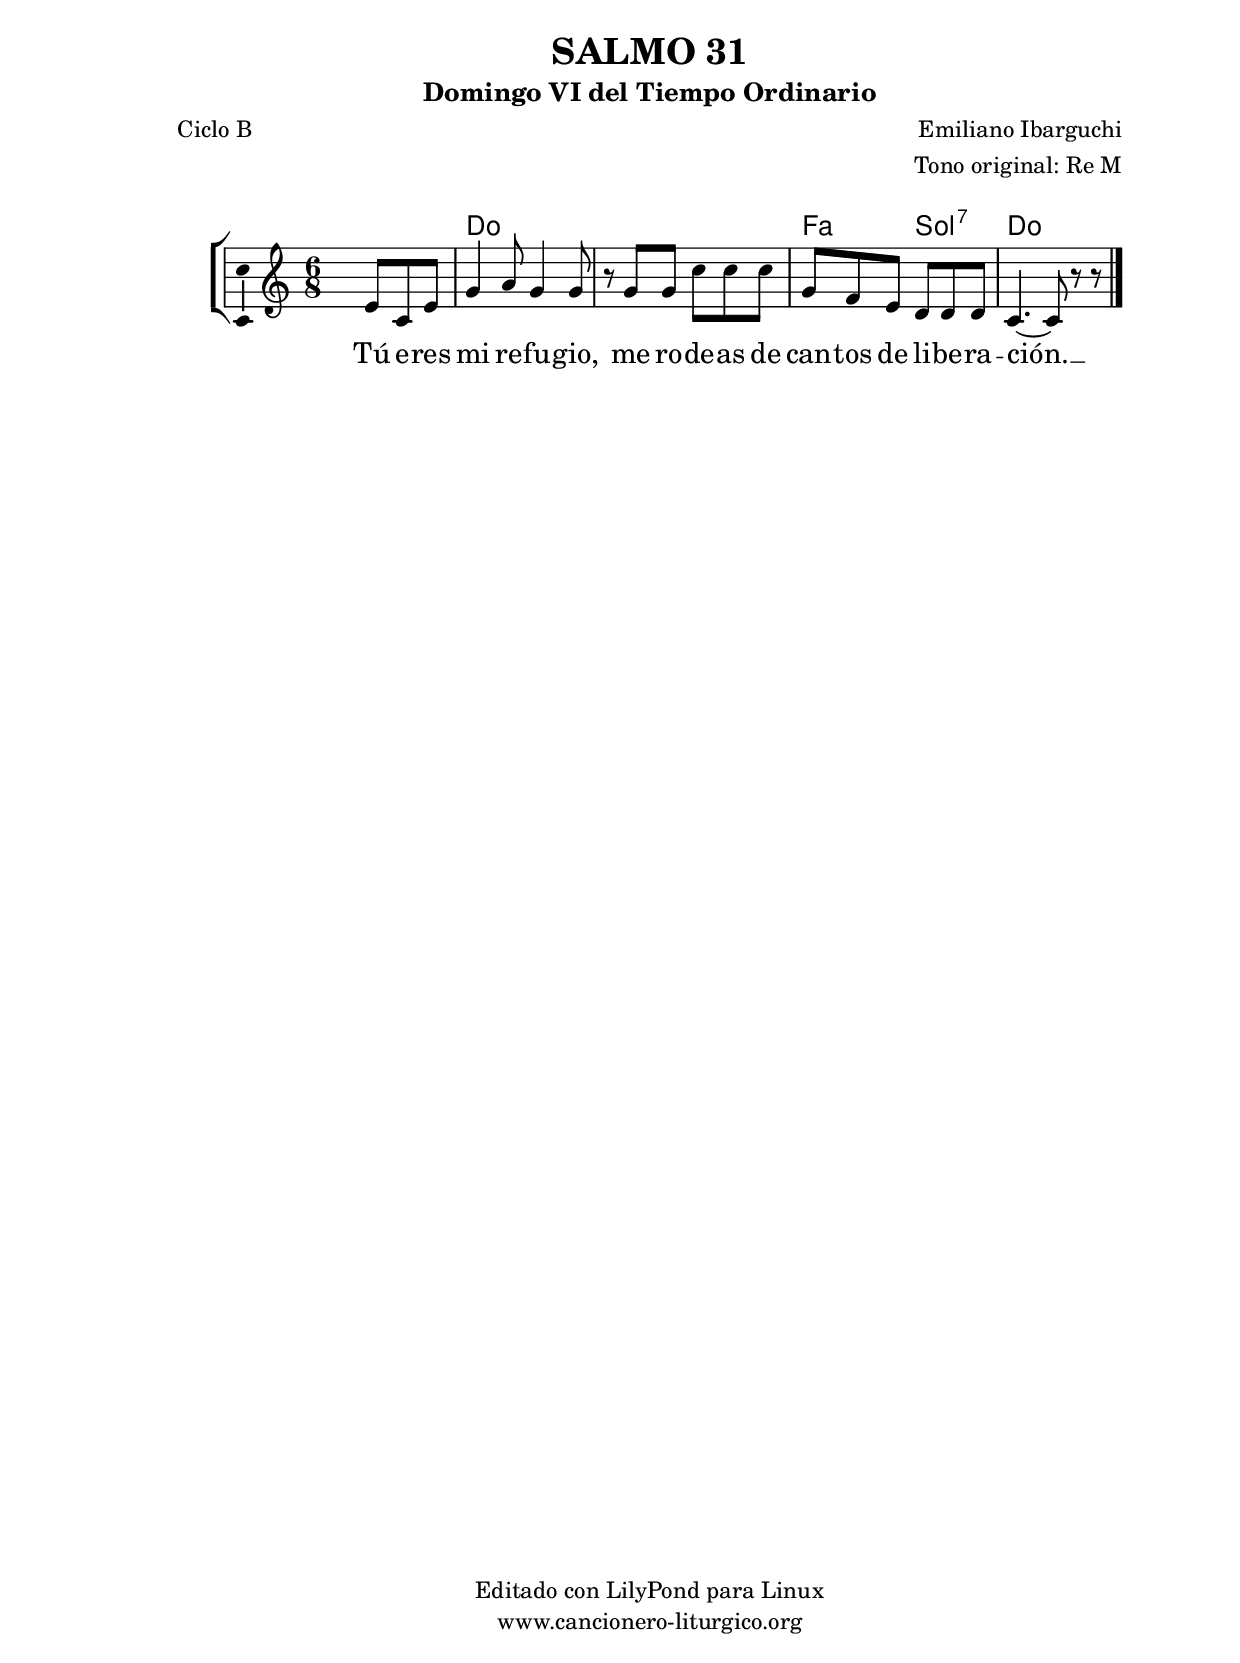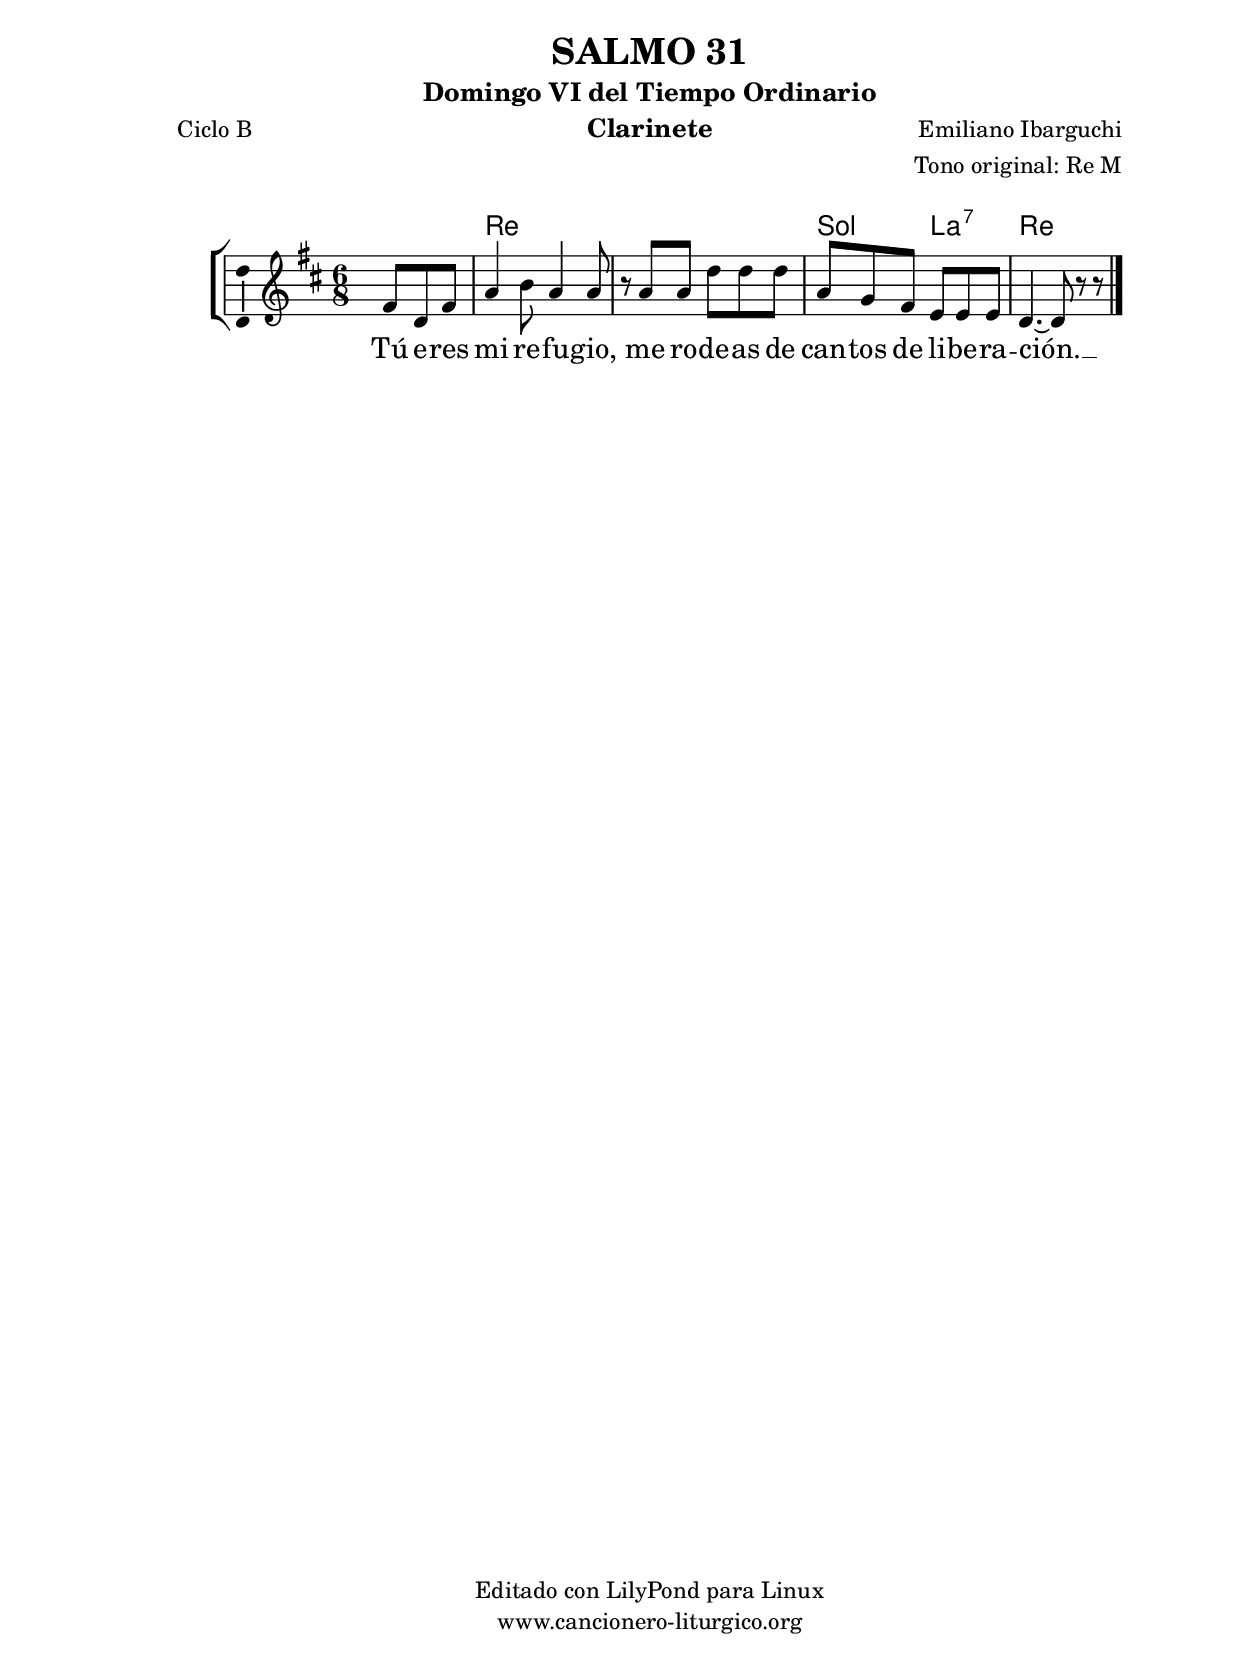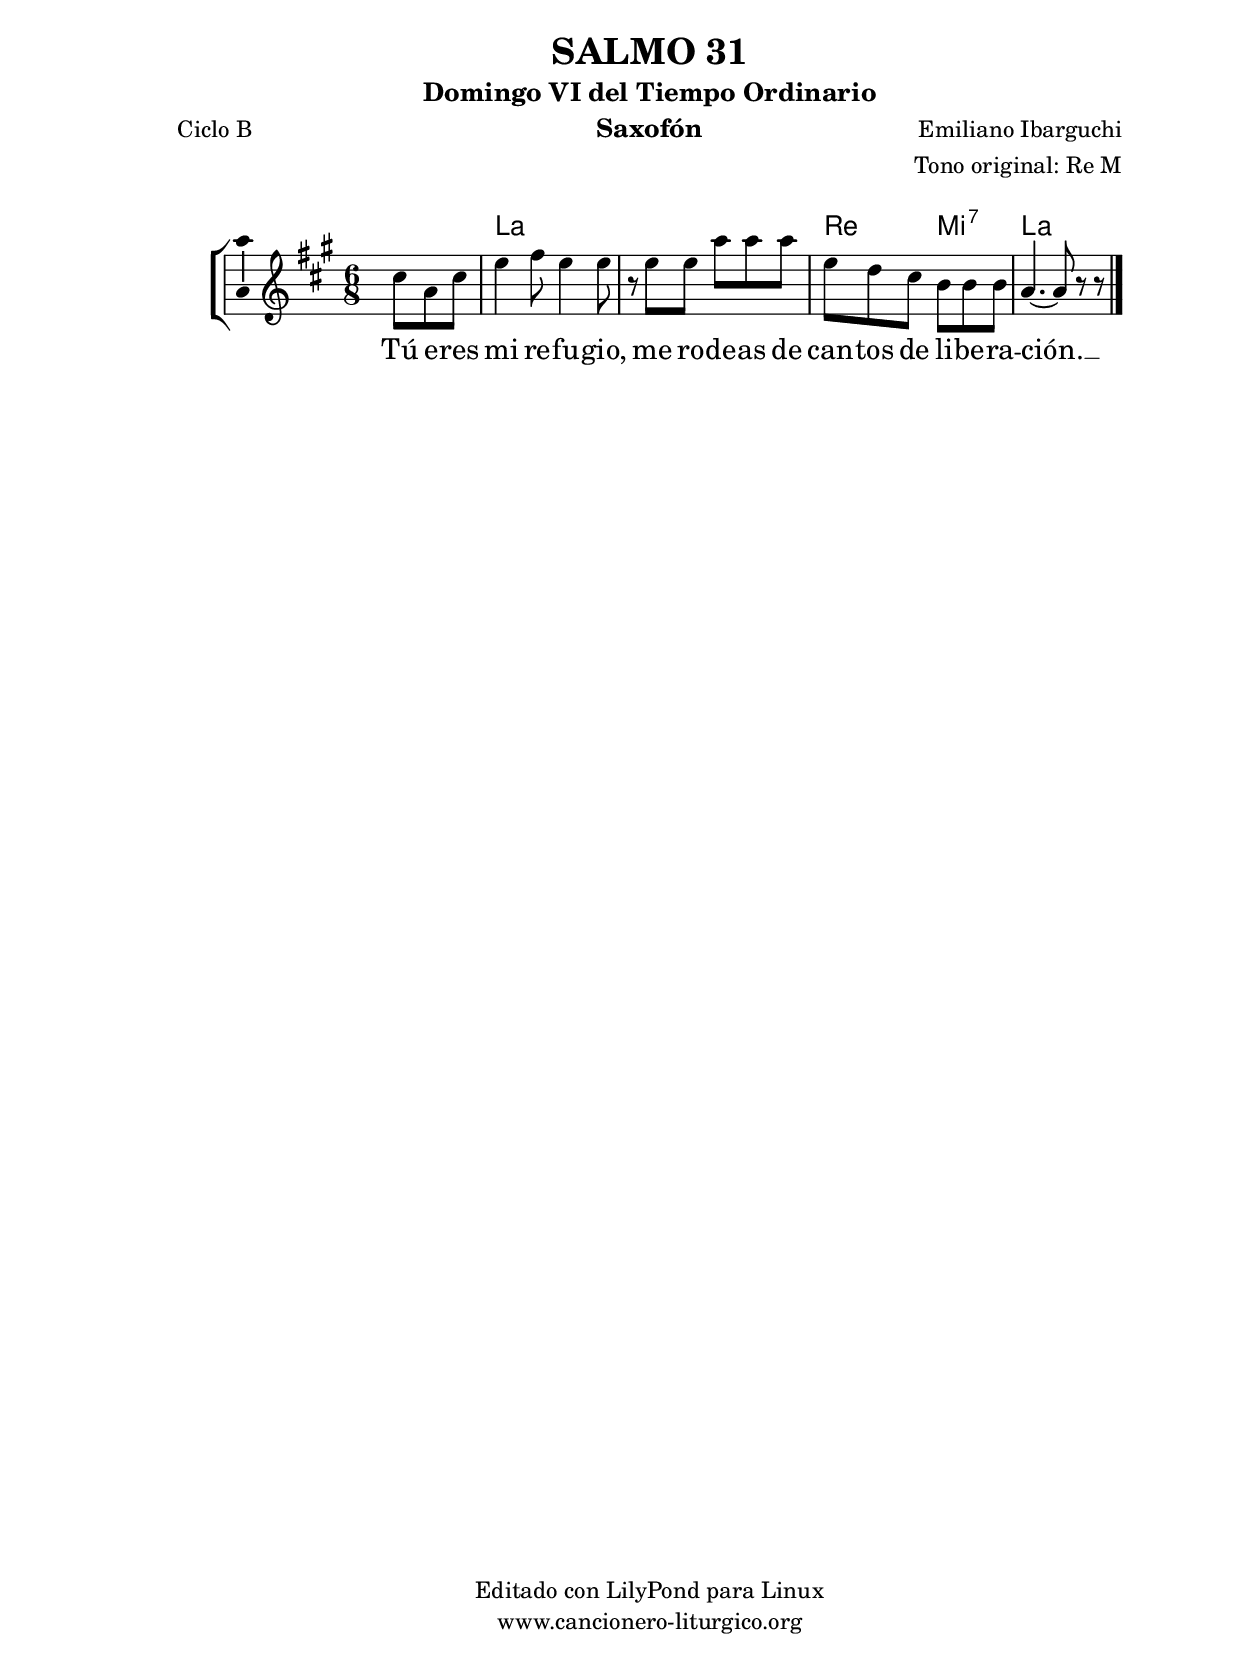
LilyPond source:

%
%para convertir .midi en .wav:
%timidity filename.midi -Ow -o finename.wav
%
%
%Para convertir de .wav a .mp3:
%lame -h -m j filename.wav
%
%
%para escuchar el midi:
%timidity nombrefichero.midi
%


%versión de lilypond para la que se ha escrito esta partitura:
\version "2.16.0"

	%Tamaño papel
	#(set-default-paper-size "a4")
	%Tamaño partitura
	#(set-global-staff-size 20)
	%No responde al pulsar sobre una nota
	#(ly:set-option 'point-and-click #f)

%parámetros del encabezamiento:
\header {
	title = "SALMO 31"
	subtitle = "Domingo VI del Tiempo Ordinario"
	composer = "Emiliano Ibarguchi"
	poet = "Ciclo B"
	meter = ""
	arranger = "Tono original: Re M"
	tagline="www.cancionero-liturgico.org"
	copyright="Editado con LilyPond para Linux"
	}

%parámetros asociados al papel:
\paper  {
	oddHeaderMarkup = \markup {\fill-line { \on-the-fly #not-first-page \fromproperty #'header:title \on-the-fly #not-first-page \fromproperty #'header:composer }}
	evenHeaderMarkup = \markup {\fill-line { \fromproperty #'header:composer \fromproperty #'header:title }}
	#(set-paper-size "a4")
	print-page-number = ##f
	first-page-number = 1
	print-first-page-number = ##f
%	head-separation = 3.0 \cm
	top-margin = 2.0 \cm
	bottom-margin = 0.5\cm
%%%	bottom-margin = -1.0\cm
	left-margin = 3.0 \cm
	line-width = 16.0 \cm 
	indent = 8\mm
	interscoreline = 2.\mm
	between-system-space = 15\mm
%	para que las partituras no llenen la hoja:
	ragged-bottom = ##t
%	idem para la última hoja:
	ragged-last-bottom = ##f
%	para que las partituras llenen el ancho del papel:
	ragged-last = ##f
	after-title-space = 2.5 \cm
%page-count=1
%system-count=8

	%Flexible Vertical Spacing
%	markup-markup-spacing =
%	#'((basic-distance . 15) (minimum-distance . 15) (padding . 3))
	markup-system-spacing =
	#'((basic-distance . 15) (minimum-distance . 15) (padding . 3))
	system-system-spacing =
	#'((basic-distance . 15) (minimum-distance . 15) (padding . 3))
	score-system-spacing =
	#'((basic-distance . 15) (minimum-distance . 15) (padding . 5))
%	top-system-spacing = % header
%	#'((basic-distance . 8) (minimum-distance . 0) (padding . 3))
%	top-markup-spacing =
%	#'((basic-distance . 20) (minimum-distance . 20) (padding . 3))
	last-bottom-spacing = % footer
	#'((basic-distance . 5) (minimum-distance . 5) (padding . 3))
%	score-markup-spacing =
%	#'((basic-distance . 16) (minimum-distance . 13) (padding . 3))

	}


%parámetros que afectan a toda la partitura:
global =  {
	%clave de sol (G):
	\clef G
	%armadura:
	\transpose d c
	\key d \major
	\tempo 4=100
	\set Score.tempoHideNote = ##t
	}


acordes = {
	\italianChords
	\chordmode {
	\transpose d c
{

s2.
d2. d g4. a:7 d2.

	}
	}
}

melodia = 
	\transpose d c
{
	\relative c'{

\time 6/8

s4. fis8 d fis
a4 b8 a4 a8
r8 a8 a d d d
a8 g fis e e e
d4.~d8 r8 r8

	\bar "|."
	}
	}


texto = \lyricmode {
Tú e -- res mi re -- fu -- gio,
me ro -- de -- as de can -- tos de li -- be -- ra -- ción. __
	}


acordesStaff = \context ChordNames = acordesStaff <<
	\set chordChanges = ##t
	\acordes
	>>


vozStaff = \context Voice = vozStaff
\with {\consists "Ambitus_engraver"}
<<
%	\set Staff.instrumentName = ""
%	\set Staff.shortInstrumentName = ""
%	\set Staff.midiInstrument = #"clarinet"
%	\set Staff.midiInstrument = #"cello"
%	\set Staff.midiInstrument = #"flute"
	\set Staff.midiInstrument = #"electric guitar (jazz)"
%	\set Staff.midiInstrument = #"english horn"
%	\set Staff.midiInstrument = #"violin"
%	\set Staff.midiInstrument = #"glockenspiel"
	\set Staff.midiMinimumVolume = #0.7
	\set Staff.midiMaximumVolume = #0.9
	\global
	\melodia
	>>


textoStaff = \context Lyrics = textoStaff <<
	\lyricsto vozStaff \texto
	>>

\book {
	\score {
		\context ChoirStaff {
			\override StaffGroup.SystemStartBracket #'collapse-height = #1
			\override Score.SystemStartBar #'collapse-height = #1
			<<
			\acordesStaff
			\vozStaff
			\textoStaff
			>>
			}
		\layout {
	    		\context {
				\Lyrics
				\override LyricText #'font-size = #2
				}
	   		 \context {
				\Score
				%fontSize = #3
				\override StaffSymbol #'staff-space = #(magstep +3)
				%\override Beam #'thickness = #0.55
				%\override SpacingSpanner #'spacing-increment = #1.0
				%\override Slur #'height-limit = #1.5
				}
			}
		}
	\score {
		\unfoldRepeats
		\context ChoirStaff {
			<<
			\acordesStaff
			\vozStaff
			>>
			}
		\midi {
	  		\context {
	  			\Score
				tempoWholesPerMinute = #(ly:make-moment 70 4)
				}
			}
		}
	}

%Partitura para clarinete
#(define output-suffix "C")
\book {
	\header{
		instrument = "Clarinete"
		}
	\score {
		\context ChoirStaff {
			\override StaffGroup.SystemStartBracket #'collapse-height = #1
			\override Score.SystemStartBar #'collapse-height = #1
\transpose c d
			<<
			\acordesStaff
			\vozStaff
			\textoStaff
			>>
			}
		\layout {
	    		\context {
				\Lyrics
				\override LyricText #'font-size = #2
				}
	   		 \context {
				\Score
				%fontSize = #3
				\override StaffSymbol #'staff-space = #(magstep +3)
				%\override Beam #'thickness = #0.55
				%\override SpacingSpanner #'spacing-increment = #1.0
				%\override Slur #'height-limit = #1.5
				}
			}
		}
	}

%Partitura para saxofón
#(define output-suffix "S")
\book {
	\header{
		instrument = "Saxofón"
		}
	\score {
		\context ChoirStaff {
			\override StaffGroup.SystemStartBracket #'collapse-height = #1
			\override Score.SystemStartBar #'collapse-height = #1
\transpose c a
			<<
			\acordesStaff
			\vozStaff
			\textoStaff
			>>
			}
		\layout {
	    		\context {
				\Lyrics
				\override LyricText #'font-size = #2
				}
	   		 \context {
				\Score
				%fontSize = #3
				\override StaffSymbol #'staff-space = #(magstep +3)
				%\override Beam #'thickness = #0.55
				%\override SpacingSpanner #'spacing-increment = #1.0
				%\override Slur #'height-limit = #1.5
				}
			}
		}
	}

